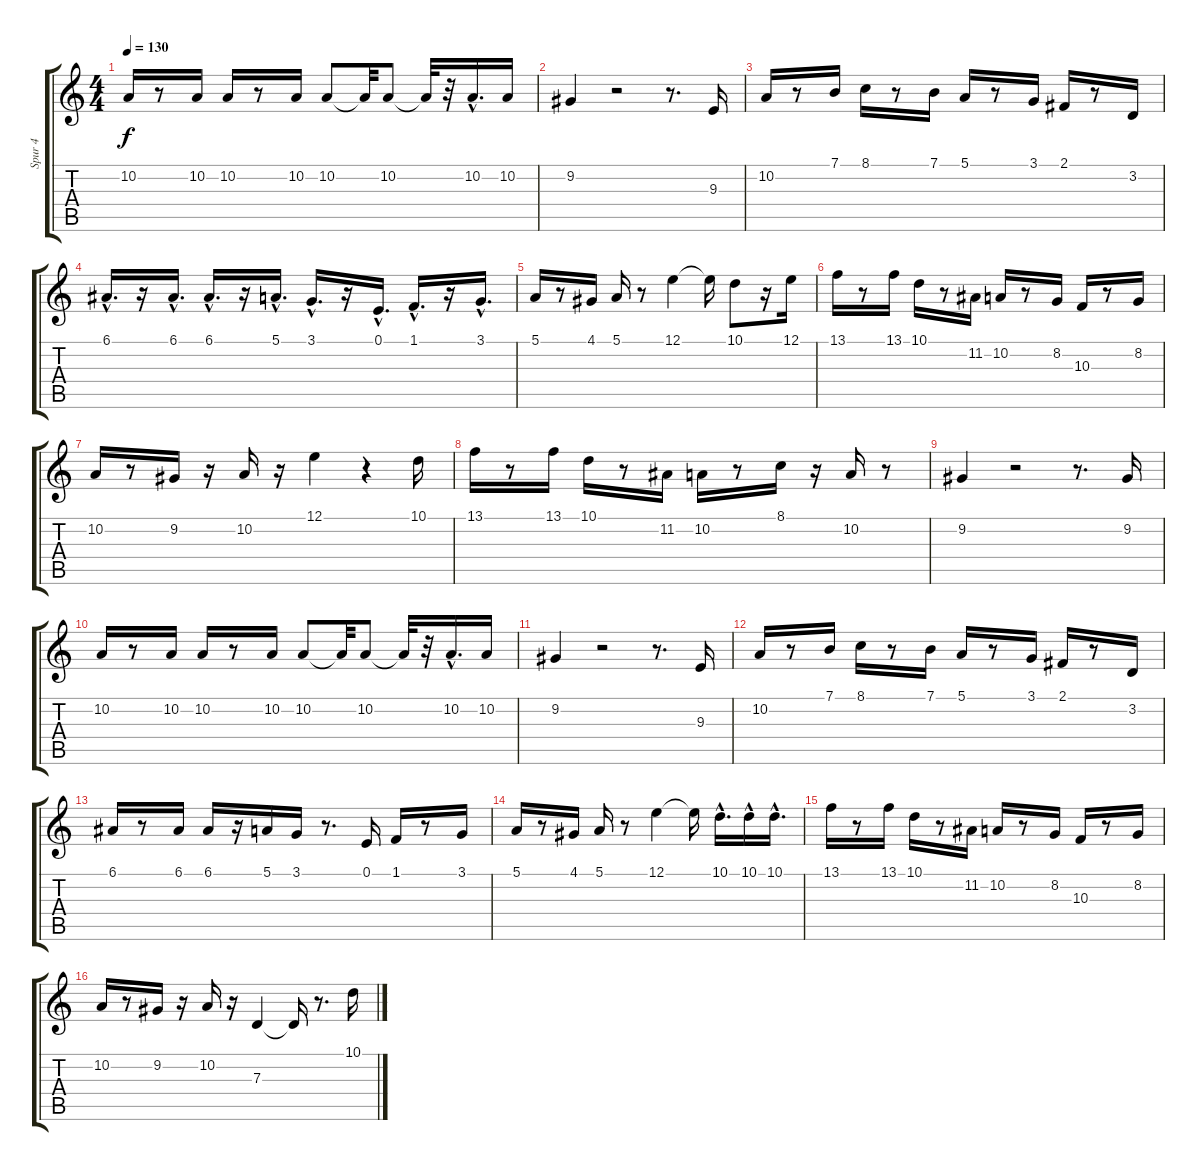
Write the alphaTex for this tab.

\track ("Spur 4" "Spur 4") {instrument lead5charang}
\staff {score tabs}
\tuning (E4 B3 G3 D3 A2 E2) {hide}
\ts (4 4)
\tempo 130
\clef g2
\ks c
10.2.16{dy f} r.8 10.2.16 10.2.16 r.8 10.2.16 10.2.8 10.2{t}.32 10.2.8 10.2{t}.32 r.32 10.2{hac}.16{d} 10.2.16 |
9.2.4 r.2 r.8{d} 9.3.16 |
10.2.16 r.8 7.1.16 8.1.16 r.8 7.1.16 5.1.16 r.8 3.1.16 2.1.16 r.8 3.2.16 |
6.1{hac}.16{d} r.16 6.1{hac}.16{d} 6.1{hac}.16{d} r.16 5.1{hac}.16{d} 3.1{hac}.16{d} r.16 0.1{hac}.16{d} 1.1{hac}.16{d} r.16 3.1{hac}.16{d} |
5.1.16 r.8 4.1.16 5.1.16 r.8 12.1.4 12.1{t}.16 10.1.8 r.16 12.1.16 |
13.1.16 r.8 13.1.16 10.1.16 r.8 11.2.16 10.2.16 r.8 8.2.16 10.3.16 r.8 8.2.16 |
10.2.16 r.8 9.2.16 r.16 10.2.16 r.16 12.1.4 r.4 10.1.16 |
13.1.16 r.8 13.1.16 10.1.16 r.8 11.2.16 10.2.16 r.8 8.1.16 r.16 10.2.16 r.8 |
9.2.4 r.2 r.8{d} 9.2.16 |
10.2.16 r.8 10.2.16 10.2.16 r.8 10.2.16 10.2.8 10.2{t}.32 10.2.8 10.2{t}.32 r.32 10.2{hac}.16{d} 10.2.16 |
9.2.4 r.2 r.8{d} 9.3.16 |
10.2.16 r.8 7.1.16 8.1.16 r.8 7.1.16 5.1.16 r.8 3.1.16 2.1.16 r.8 3.2.16 |
6.1.16 r.8 6.1.16 6.1.16 r.16 5.1.16 3.1.16 r.8{d} 0.1.16 1.1.16 r.8 3.1.16 |
5.1.16 r.8 4.1.16 5.1.16 r.8 12.1.4 12.1{t}.16 10.1{hac}.16{d} 10.1{hac}.16 10.1{hac}.16{d} |
13.1.16 r.8 13.1.16 10.1.16 r.8 11.2.16 10.2.16 r.8 8.2.16 10.3.16 r.8 8.2.16 |
10.2.16 r.8 9.2.16 r.16 10.2.16 r.16 7.3.4 7.3{t}.16 r.8{d} 10.1.16
